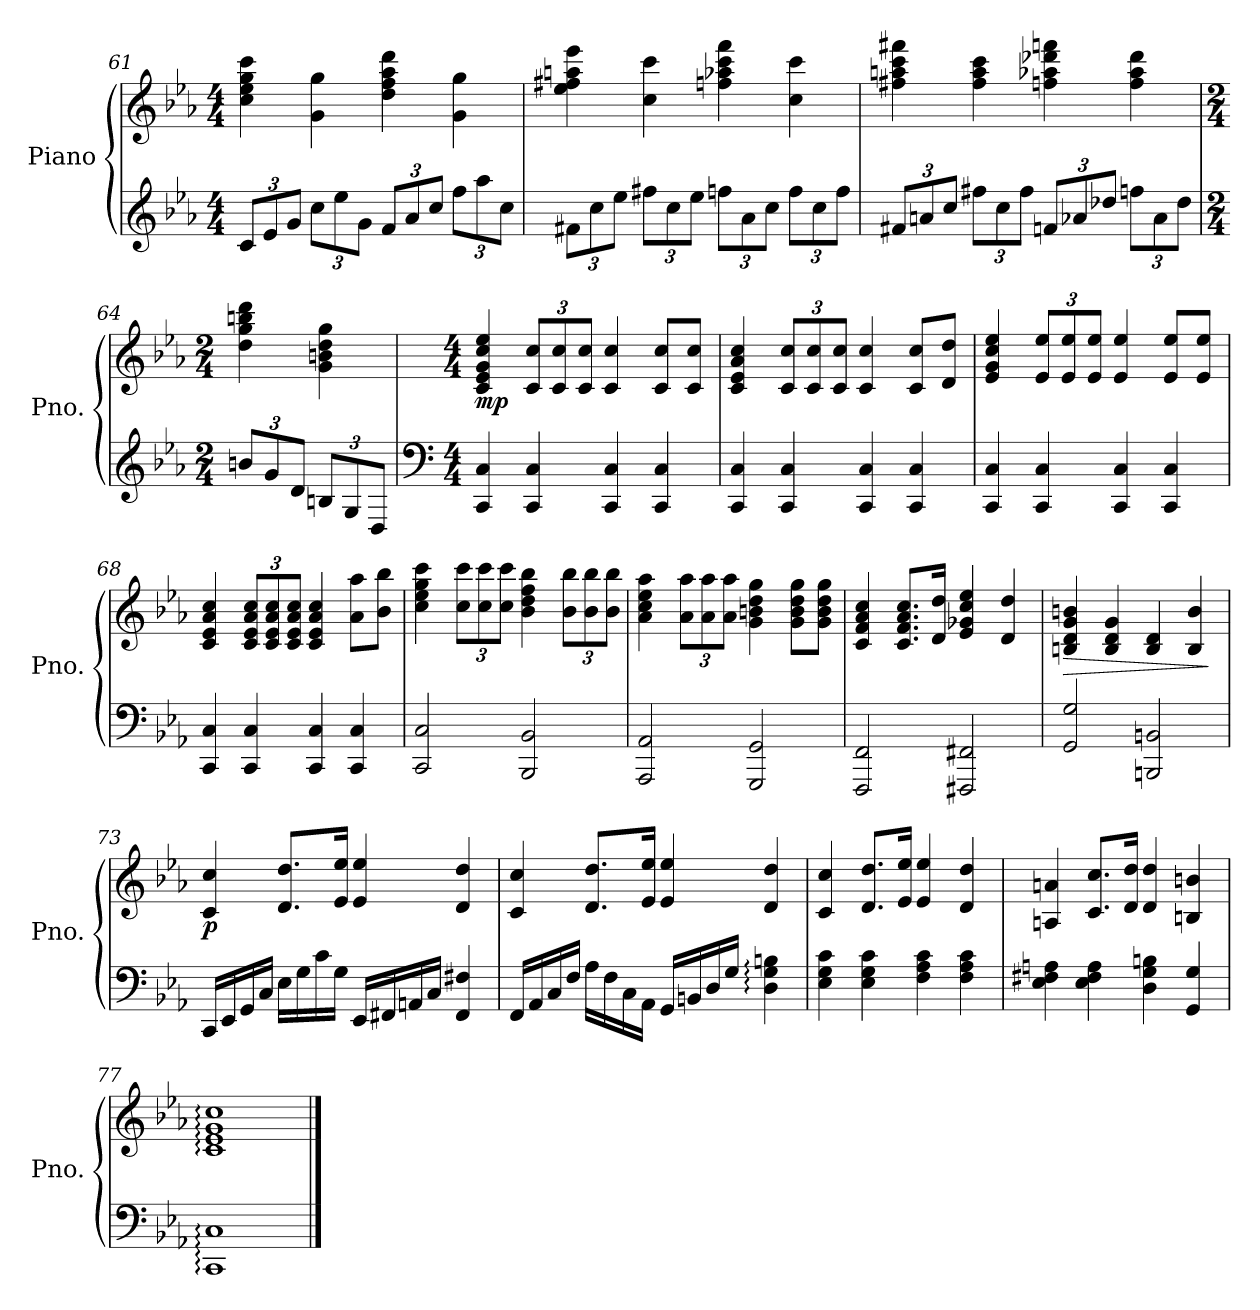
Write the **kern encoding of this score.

**kern	**kern	**dynam
*part1	*part1	*part1
*staff2	*staff1	*staff1/2
*I"Piano	*	*
*I'Pno.	*	*
*clefG2	*clefG2	*
*k[b-e-a-]	*k[b-e-a-]	*
*M4/4	*M4/4	*
*Xbrackettup	*	*
=61	=61	=61
12c/L	4cc\ 4ee-\ 4gg\ 4ccc\	.
12e-/	.	.
12g/J	.	.
12cc\L	4g\ 4gg\	.
12ee-\	.	.
12g\J	.	.
12f/L	4dd\ 4ff\ 4aa-\ 4ddd\	.
12a-/	.	.
12cc/J	.	.
12ff\L	4g\ 4gg\	.
12aa-\	.	.
12cc\J	.	.
!!LO:LB:g=z
=62	=62	=62
12f#X\L	4ee-\ 4ff#X\ 4aan\ 4eee-\	.
12cc\	.	.
12ee-\J	.	.
12ff#X\L	4cc\ 4ccc\	.
12cc\	.	.
12ee-\J	.	.
12ffn\L	4ffn\ 4aa-X\ 4ccc\ 4fff\	.
12a-\	.	.
12cc\J	.	.
12ff\L	4cc\ 4ccc\	.
12cc\	.	.
12ff\J	.	.
=63	=63	=63
12f#X/L	4ff#X\ 4aan\ 4ccc\ 4fff#X\	.
12an/	.	.
12cc/J	.	.
12ff#X\L	4ff#\ 4aa\ 4ccc\	.
12cc\	.	.
12ff#\J	.	.
12fn/L	4ffn\ 4aa-X\ 4ddd-X\ 4fffn\	.
12a-X/	.	.
12dd-X/J	.	.
12ffn\L	4ff\ 4aa-\ 4ddd-\	.
12a-\	.	.
12dd-\J	.	.
=64	=64	=64
*M2/4	*M2/4	*
12bn/L	4dd\ 4gg\ 4bbn\ 4ddd\	.
12g/	.	.
12d/J	.	.
12Bn/L	4g\ 4bn\ 4dd\ 4gg\	.
12G/	.	.
12D/J	.	.
!!LO:LB:g=z
=65	=65	=65
*clefF4	*	*
*M4/4	*M4/4	*
*	*MM100	*
!	!	!LO:DY:b
4CC/ 4C/	4c/ 4e-/ 4g/ 4cc/ 4ee-/	mp
*	*Xbrackettup	*
4CC/ 4C/	12c/ 12cc/L	.
.	12c/ 12cc/	.
.	12c/ 12cc/J	.
4CC/ 4C/	4c/ 4cc/	.
4CC/ 4C/	8c/ 8cc/L	.
.	8c/ 8cc/J	.
=66	=66	=66
4CC/ 4C/	4c/ 4e-/ 4a-/ 4cc/	.
4CC/ 4C/	12c/ 12cc/L	.
.	12c/ 12cc/	.
.	12c/ 12cc/J	.
4CC/ 4C/	4c/ 4cc/	.
4CC/ 4C/	8c/ 8cc/L	.
.	8d/ 8dd/J	.
=67	=67	=67
4CC/ 4C/	4e-/ 4g/ 4cc/ 4ee-/	.
4CC/ 4C/	12e-/ 12ee-/L	.
.	12e-/ 12ee-/	.
.	12e-/ 12ee-/J	.
4CC/ 4C/	4e-/ 4ee-/	.
4CC/ 4C/	8e-/ 8ee-/L	.
.	8e-/ 8ee-/J	.
=68	=68	=68
4CC/ 4C/	4c/ 4e-/ 4a-/ 4cc/	.
4CC/ 4C/	12c/ 12e-/ 12a-/ 12cc/L	.
.	12c/ 12e-/ 12a-/ 12cc/	.
.	12c/ 12e-/ 12a-/ 12cc/J	.
4CC/ 4C/	4c/ 4e-/ 4a-/ 4cc/	.
4CC/ 4C/	8a-\ 8aa-\L	.
.	8b-\ 8bb-\J	.
!!LO:PB:g=z
=69	=69	=69
2CC/ 2C/	4cc\ 4ee-\ 4gg\ 4ccc\	.
.	12cc\ 12ccc\L	.
.	12cc\ 12ccc\	.
.	12cc\ 12ccc\J	.
2BBB-/ 2BB-/	4b-\ 4dd\ 4ff\ 4bb-\	.
.	12b-\ 12bb-\L	.
.	12b-\ 12bb-\	.
.	12b-\ 12bb-\J	.
=70	=70	=70
2AAA-/ 2AA-/	4a-\ 4cc\ 4ee-\ 4aa-\	.
.	12a-\ 12aa-\L	.
.	12a-\ 12aa-\	.
.	12a-\ 12aa-\J	.
2GGG/ 2GG/	4g\ 4bn\ 4dd\ 4gg\	.
.	8g\ 8b\ 8dd\ 8gg\L	.
.	8g\ 8b\ 8dd\ 8gg\J	.
=71	=71	=71
2FFF/ 2FF/	4c/ 4f/ 4a-/ 4cc/	.
.	8.c/ 8.f/ 8.a-/ 8.cc/L	.
.	16d/ 16dd/Jk	.
2FFF#X/ 2FF#X/	4e-/ 4g-X/ 4cc/ 4ee-/	.
.	4d/ 4dd/	.
=72	=72	=72
!	!	!LO:HP:b
2GG/ 2G/	4Bn/ 4d/ 4g/ 4bn/	>
.	4B/ 4d/ 4g/	.
2BBBn/ 2BBn/	4B/ 4d/	.
.	4B/ 4b/	.
.	.	]
!!LO:LB:g=z
=73	=73	=73
!	!	!LO:DY:b
16CC/LL	4c/ 4cc/	p
16EE-/	.	.
16GG/	.	.
16C/JJ	.	.
16E-\LL	8.d/ 8.dd/L	.
16G\	.	.
16c\	.	.
16G\JJ	16e-/ 16ee-/Jk	.
16EE-/LL	4e-/ 4ee-/	.
16FF#X/	.	.
16AAn/	.	.
16C/JJ	.	.
4FF#/ 4F#X/	4d/ 4dd/	.
=74	=74	=74
16FF/LL	4c/ 4cc/	.
16AA-/	.	.
16C/	.	.
16F/JJ	.	.
16A-\LL	8.d/ 8.dd/L	.
16F\	.	.
16C\	.	.
16AA-\JJ	16e-/ 16ee-/Jk	.
16GG/LL	4e-/ 4ee-/	.
16BBn/	.	.
16D/	.	.
16G/JJ	.	.
4D\: 4G\: 4Bn\:	4d/ 4dd/	.
=75	=75	=75
4E-\ 4G\ 4c\	4c/ 4cc/	.
4E-\ 4G\ 4c\	8.d/ 8.dd/L	.
.	16e-/ 16ee-/Jk	.
4F\ 4A-\ 4c\	4e-/ 4ee-/	.
4F\ 4A-\ 4c\	4d/ 4dd/	.
=76	=76	=76
4E-\ 4F#X\ 4An\	4An/ 4an/	.
4E-\ 4F#\ 4A\	8.c/ 8.cc/L	.
.	16d/ 16dd/Jk	.
4D\ 4G\ 4Bn\	4d/ 4dd/	.
4GG/ 4G/	4Bn/ 4bn/	.
!!LO:LB:g=z
=77	=77	=77
1CC: 1C:	1c: 1e-: 1g: 1cc:	.
==	==	==
*-	*-	*-
